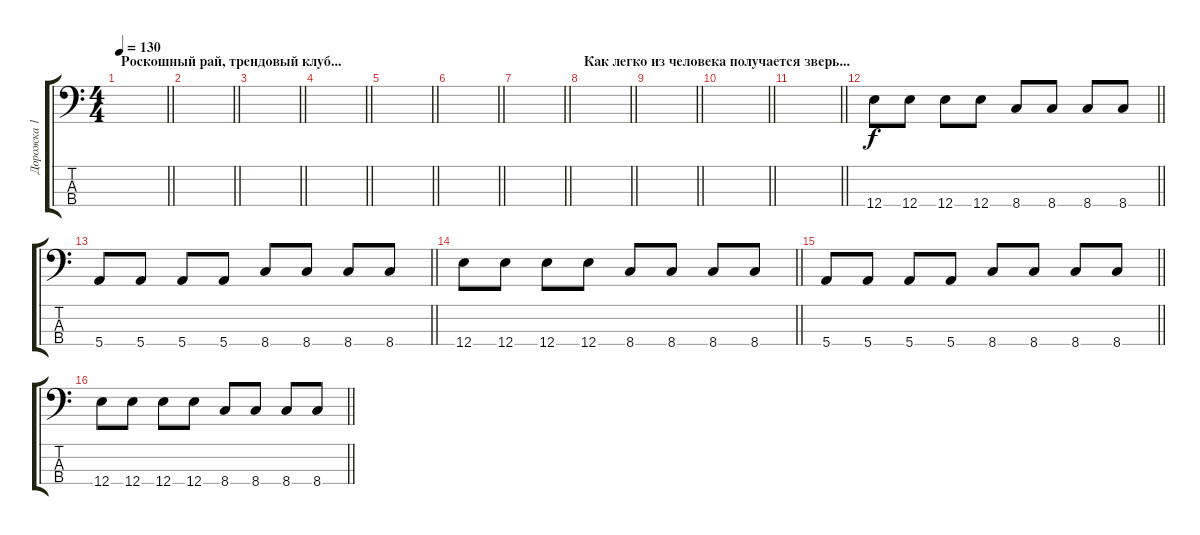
\track ("Дорожка 1" "Дорожка 1") {instrument electricbasspick}
\staff {score tabs}
\tuning (G2 D2 A1 E1) {hide}
\ts (4 4)
\section ("" "Роскошный рай, трендовый клуб...")
\tempo 130
\clef f4
\barLineRight lightlight
\ks c
|
\barLineRight lightlight
|
\barLineRight lightlight
|
\barLineRight lightlight
|
\barLineRight lightlight
|
\barLineRight lightlight
|
\barLineRight lightlight
|
\section ("" "Как легко из человека получается зверь...")
\barLineRight lightlight
|
\barLineRight lightlight
|
\barLineRight lightlight
|
\barLineRight lightlight
|
\barLineRight lightlight
12.4.8 12.4.8 12.4.8 12.4.8 8.4.8 8.4.8 8.4.8 8.4.8 |
\barLineRight lightlight
5.4.8 5.4.8 5.4.8 5.4.8 8.4.8 8.4.8 8.4.8 8.4.8 |
\barLineRight lightlight
12.4.8 12.4.8 12.4.8 12.4.8 8.4.8 8.4.8 8.4.8 8.4.8 |
\barLineRight lightlight
5.4.8 5.4.8 5.4.8 5.4.8 8.4.8 8.4.8 8.4.8 8.4.8 |
\barLineRight lightlight
12.4.8 12.4.8 12.4.8 12.4.8 8.4.8 8.4.8 8.4.8 8.4.8
